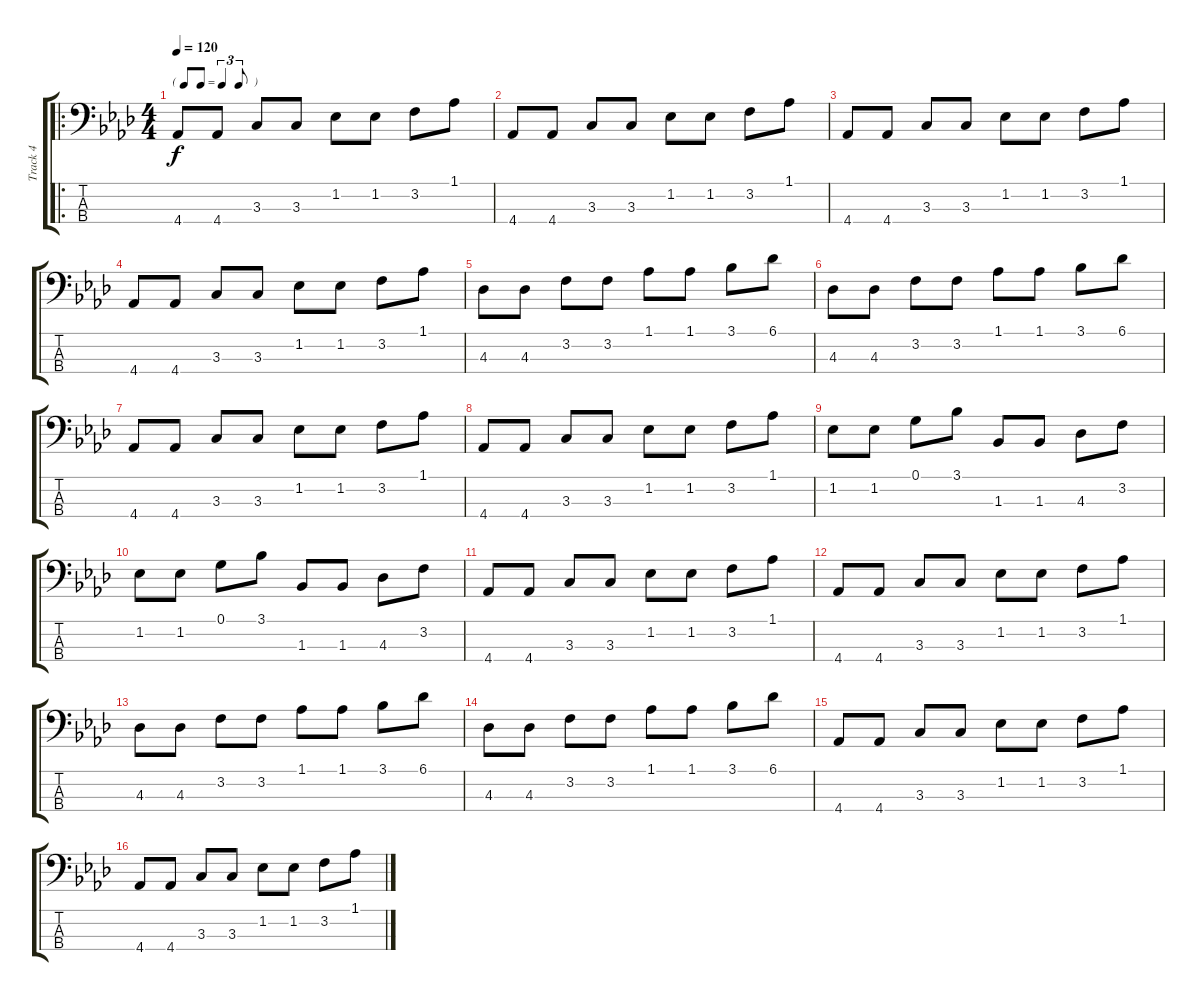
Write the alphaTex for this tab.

\track ("Track 4" "Track 4") {instrument electricbasspick}
\staff {score tabs}
\tuning (G2 D2 A1 E1) {hide}
\ro
\ts (4 4)
\tf triplet8th
\tempo 120
\clef f4
\ks ab
4.4.8{dy f} 4.4.8 3.3.8 3.3.8 1.2.8 1.2.8 3.2.8 1.1.8 |
4.4.8 4.4.8 3.3.8 3.3.8 1.2.8 1.2.8 3.2.8 1.1.8 |
4.4.8 4.4.8 3.3.8 3.3.8 1.2.8 1.2.8 3.2.8 1.1.8 |
4.4.8 4.4.8 3.3.8 3.3.8 1.2.8 1.2.8 3.2.8 1.1.8 |
4.3.8 4.3.8 3.2.8 3.2.8 1.1.8 1.1.8 3.1.8 6.1.8 |
4.3.8 4.3.8 3.2.8 3.2.8 1.1.8 1.1.8 3.1.8 6.1.8 |
4.4.8 4.4.8 3.3.8 3.3.8 1.2.8 1.2.8 3.2.8 1.1.8 |
4.4.8 4.4.8 3.3.8 3.3.8 1.2.8 1.2.8 3.2.8 1.1.8 |
1.2.8 1.2.8 0.1.8 3.1.8 1.3.8 1.3.8 4.3.8 3.2.8 |
1.2.8 1.2.8 0.1.8 3.1.8 1.3.8 1.3.8 4.3.8 3.2.8 |
4.4.8 4.4.8 3.3.8 3.3.8 1.2.8 1.2.8 3.2.8 1.1.8 |
4.4.8 4.4.8 3.3.8 3.3.8 1.2.8 1.2.8 3.2.8 1.1.8 |
4.3.8 4.3.8 3.2.8 3.2.8 1.1.8 1.1.8 3.1.8 6.1.8 |
4.3.8 4.3.8 3.2.8 3.2.8 1.1.8 1.1.8 3.1.8 6.1.8 |
4.4.8 4.4.8 3.3.8 3.3.8 1.2.8 1.2.8 3.2.8 1.1.8 |
4.4.8 4.4.8 3.3.8 3.3.8 1.2.8 1.2.8 3.2.8 1.1.8
